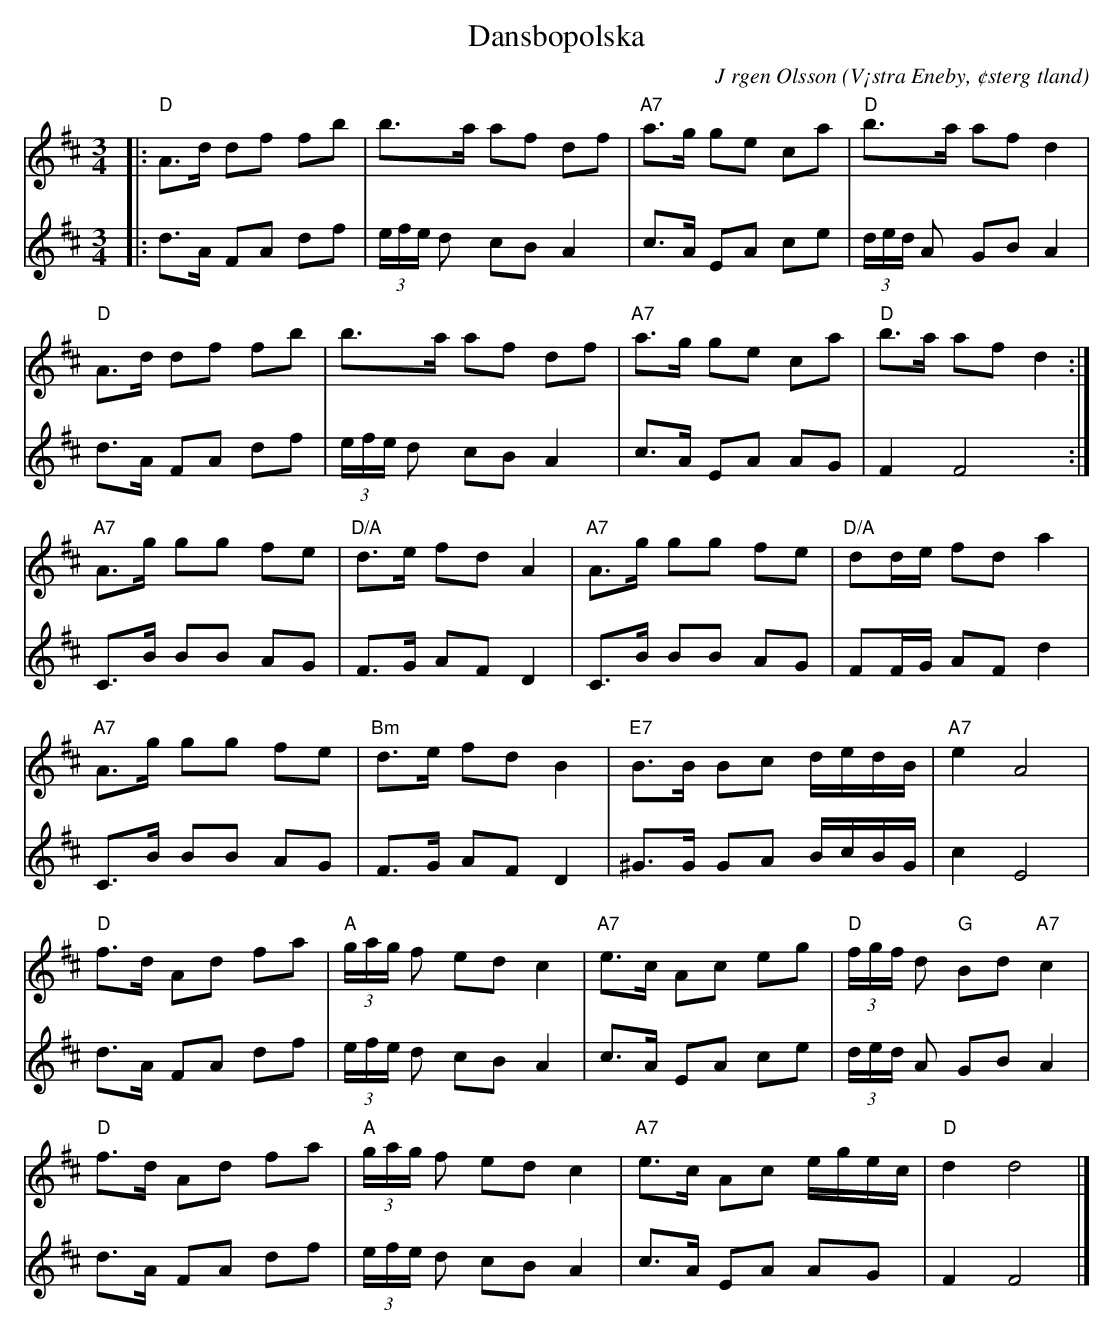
X:1
T:Dansbopolska
C:J rgen Olsson
O:V¡stra Eneby, ¢sterg tland
M:3/4
L:1/8
K:D
V:1
|:"D"A>d df fb|b>a af df|"A7"a>g ge ca|"D"b>a af d2|
"D"A>d df fb|b>a af df|"A7"a>g ge ca|"D"b>a af d2:|
"A7"A>g gg fe|"D/A"d>e fd A2|"A7"A>g gg fe|"D/A" dd/e/ fd a2|
"A7"A>g gg fe|"Bm"d>e fd B2|"E7"B>B Bc d/e/d/B/|"A7" e2 A4|
"D"f>d Ad fa|"A"(3g/a/g/ f ed c2|"A7"e>c Ac eg|"D"(3f/g/f/ d "G"Bd "A7"c2|
"D"f>d Ad fa|"A"(3g/a/g/ f ed c2|"A7"e>c Ac e/g/e/c/|"D"d2 d4 |]
V:2
|:d>A FA df|(3e/f/e/ d cB A2|c>A EA ce|(3d/e/d/ A GB A2|
d>A FA df|(3e/f/e/ d cB A2|c>A EA AG|F2 F4:|
C>B BB AG|F>G AF D2|C>B BB AG| FF/G/ AF d2|
C>B BB AG|F>G AF D2|^G>G GA B/c/B/G/| c2 E4|
d>A FA df|(3e/f/e/ d cB A2|c>A EA ce|(3d/e/d/ A GB A2|
d>A FA df|(3e/f/e/ d cB A2|c>A EA AG|F2 F4 |]
